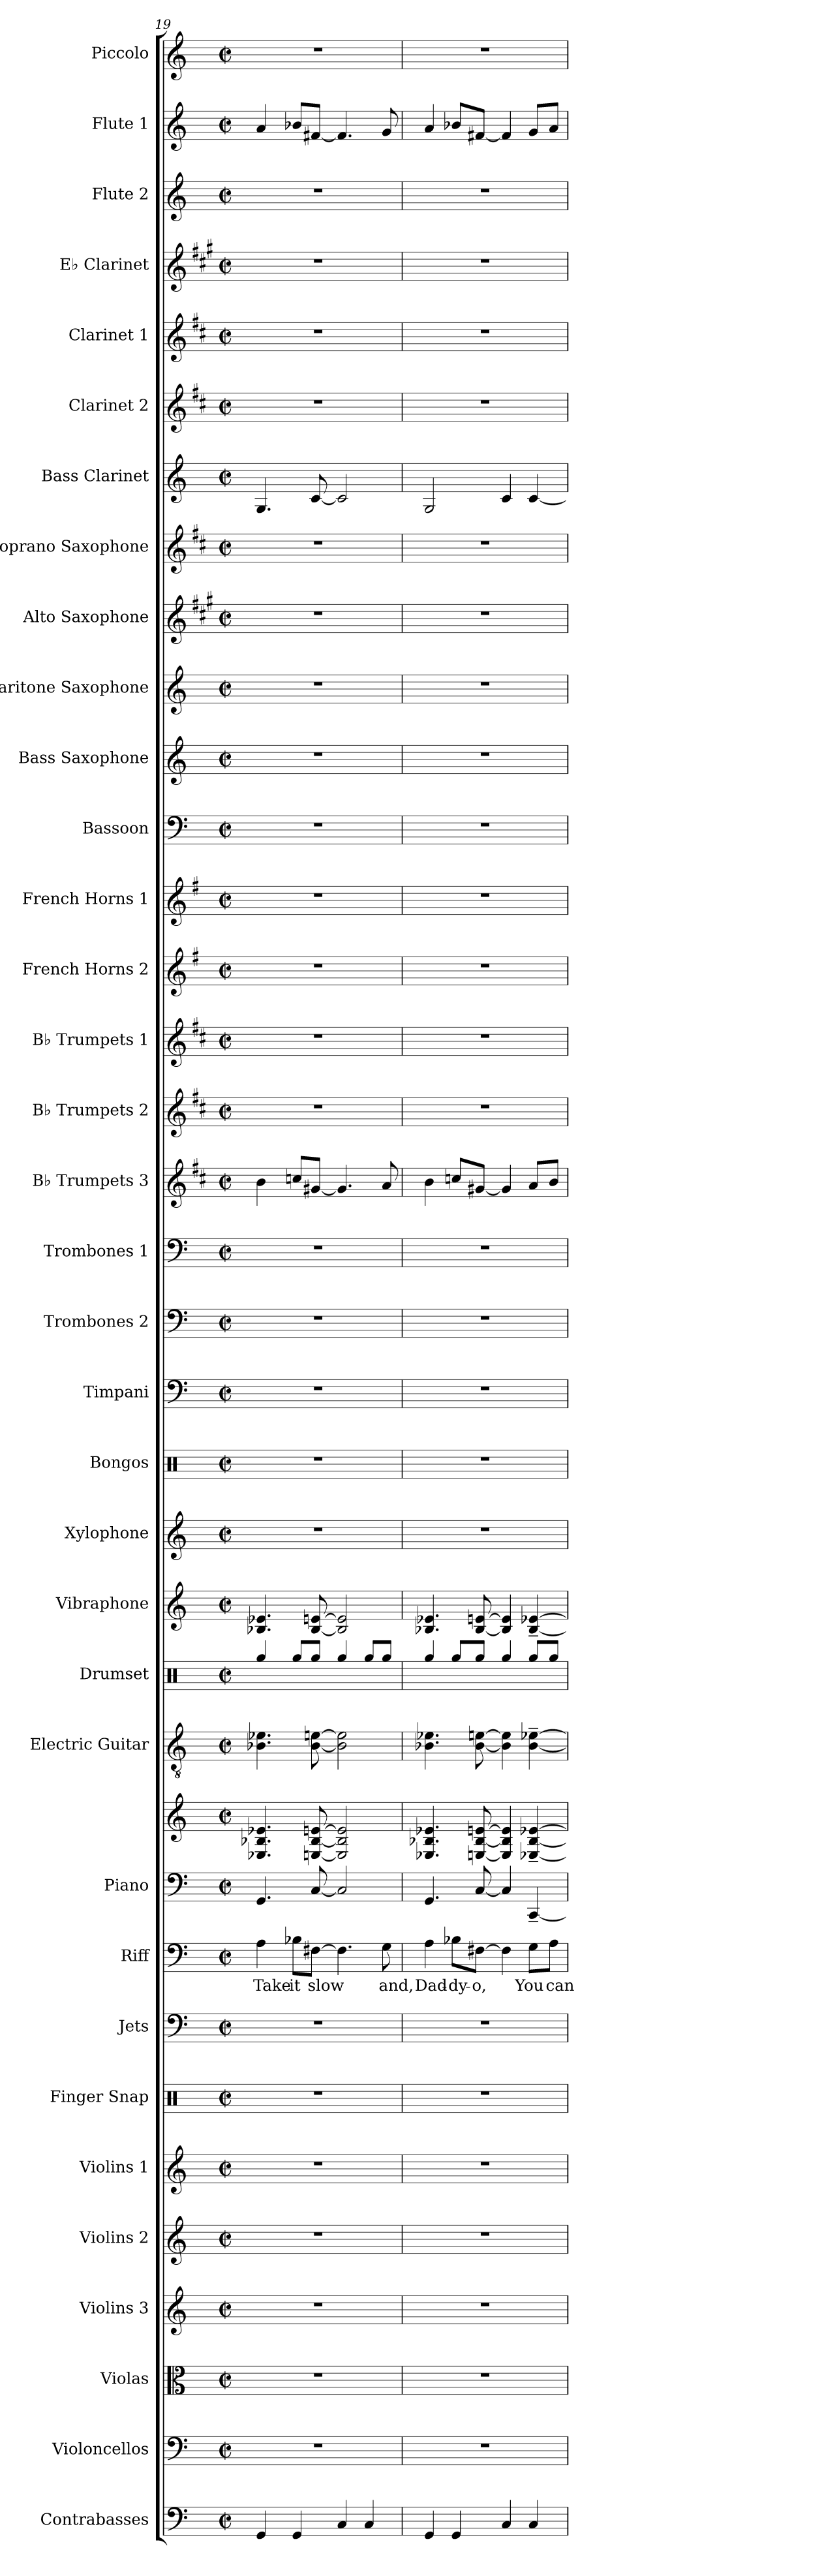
**kern	**kern	**kern	**kern	**kern	**kern	**kern	**kern	**kern	**text	**kern	**kern	**kern	**kern	**kern	**kern	**kern	**kern	**kern	**kern	**kern	**kern	**kern	**kern	**kern	**kern	**kern	**kern	**kern	**kern	**kern	**kern	**kern	**kern	**kern	**kern	**kern
*part35	*part34	*part33	*part32	*part31	*part30	*part29	*part28	*part27	*part27	*part26	*part26	*part25	*part24	*part23	*part22	*part21	*part20	*part19	*part18	*part17	*part16	*part15	*part14	*part13	*part12	*part11	*part10	*part9	*part8	*part7	*part6	*part5	*part4	*part3	*part2	*part1
*staff36	*staff35	*staff34	*staff33	*staff32	*staff31	*staff30	*staff29	*staff28	*staff28	*staff27	*staff26	*staff25	*staff24	*staff23	*staff22	*staff21	*staff20	*staff19	*staff18	*staff17	*staff16	*staff15	*staff14	*staff13	*staff12	*staff11	*staff10	*staff9	*staff8	*staff7	*staff6	*staff5	*staff4	*staff3	*staff2	*staff1
*I"Contrabasses	*I"Violoncellos	*I"Violas	*I"Violins 3	*I"Violins 2	*I"Violins 1	*I"Finger Snap	*I"Jets	*I"Riff	*	*I"Piano	*	*I"Electric Guitar	*I"Drumset	*I"Vibraphone	*I"Xylophone	*I"Bongos	*I"Timpani	*I"Trombones 2	*I"Trombones 1	*I"B♭ Trumpets 3	*I"B♭ Trumpets 2	*I"B♭ Trumpets 1	*I"French Horns 2	*I"French Horns 1	*I"Bassoon	*I"Bass Saxophone	*I"Baritone Saxophone	*I"Alto Saxophone	*I"Soprano Saxophone	*I"Bass Clarinet	*I"Clarinet 2	*I"Clarinet 1	*I"E♭ Clarinet	*I"Flute 2	*I"Flute 1	*I"Piccolo
*I'Cbs.	*I'Vcs.	*I'Vlas.	*I'Vlns. 3	*I'Vlns. 2	*I'Vlns. 1	*I'Fi. Sna.	*I'J.	*I'R.	*	*I'Pno.	*	*I'El. Guit.	*I'D. Set	*I'Vib.	*I'Xyl.	*I'Bon.	*I'Timp.	*I'Tbns. 2	*I'Tbns. 1	*I'B♭ Tpts. 3	*I'B♭ Tpts. 2	*I'B♭ Tpts. 1	*I'F Hns. 2	*I'F Hns. 1	*I'Bsn.	*I'Bs. Sax.	*I'Bar. Sax.	*I'A. Sax.	*I'S. Sax.	*I'B. Cl.	*I'Cl. 2	*I'Cl. 1	*I'E♭ Cl.	*I'Fl. 2	*I'Fl. 1	*I'Picc.
*clefF4	*clefF4	*clefC3	*clefG2	*clefG2	*clefG2	*clefX	*clefF4	*clefF4	*	*clefF4	*clefG2	*clefGv2	*clefX	*clefG2	*clefG2	*clefX	*clefF4	*clefF4	*clefF4	*clefG2	*clefG2	*clefG2	*clefG2	*clefG2	*clefF4	*clefG2	*clefG2	*clefG2	*clefG2	*clefG2	*clefG2	*clefG2	*clefG2	*clefG2	*clefG2	*clefG2
*ITrd7c12	*	*	*	*	*	*	*	*	*	*	*	*	*	*	*ITrd-7c-12	*	*	*	*	*ITrd1c2	*ITrd1c2	*ITrd1c2	*ITrd4c7	*ITrd4c7	*	*ITrd15c26	*ITrd12c21	*ITrd5c9	*ITrd1c2	*ITrd8c14	*ITrd1c2	*ITrd1c2	*ITrd-2c-3	*	*	*ITrd-7c-12
*k[]	*k[]	*k[]	*k[]	*k[]	*k[]	*k[]	*k[]	*k[]	*	*k[]	*k[]	*k[]	*k[]	*k[]	*k[]	*k[]	*k[]	*k[]	*k[]	*k[]	*k[]	*k[]	*k[]	*k[]	*k[]	*k[]	*k[]	*k[]	*k[]	*k[]	*k[]	*k[]	*k[]	*k[]	*k[]	*k[]
*M2/2	*M2/2	*M2/2	*M2/2	*M2/2	*M2/2	*M2/2	*M2/2	*M2/2	*	*M2/2	*M2/2	*M2/2	*M2/2	*M2/2	*M2/2	*M2/2	*M2/2	*M2/2	*M2/2	*M2/2	*M2/2	*M2/2	*M2/2	*M2/2	*M2/2	*M2/2	*M2/2	*M2/2	*M2/2	*M2/2	*M2/2	*M2/2	*M2/2	*M2/2	*M2/2	*M2/2
*met(c|)	*met(c|)	*met(c|)	*met(c|)	*met(c|)	*met(c|)	*met(c|)	*met(c|)	*met(c|)	*	*met(c|)	*met(c|)	*met(c|)	*met(c|)	*met(c|)	*met(c|)	*met(c|)	*met(c|)	*met(c|)	*met(c|)	*met(c|)	*met(c|)	*met(c|)	*met(c|)	*met(c|)	*met(c|)	*met(c|)	*met(c|)	*met(c|)	*met(c|)	*met(c|)	*met(c|)	*met(c|)	*met(c|)	*met(c|)	*met(c|)	*met(c|)
=19	=19	=19	=19	=19	=19	=19	=19	=19	=19	=19	=19	=19	=19	=19	=19	=19	=19	=19	=19	=19	=19	=19	=19	=19	=19	=19	=19	=19	=19	=19	=19	=19	=19	=19	=19	=19
!	!	!	!	!	!	!	!	!	!LO:LY:b	!	!	!	!	!	!	!	!	!	!	!	!	!	!	!	!	!	!	!	!	!	!	!	!	!	!	!
4GGG/	1r	1r	1r	1r	1r	1r	1r	4A\	Take	4.GG/	4.E-X/ 4.B-X/ 4.e-X/	4.B-X\ 4.e-X\	4Rgg/	4.B-X/ 4.e-X/	1r	1r	1r	1r	1r	4a\	1r	1r	1r	1r	1r	1r	1r	1r	1r	4.GG/	1r	1r	1r	1r	4a/	1r
!	!	!	!	!	!	!	!	!	!LO:LY:b	!	!	!	!	!	!	!	!	!	!	!	!	!	!	!	!	!	!	!	!	!	!	!	!	!	!	!
4GGG/	.	.	.	.	.	.	.	8B-X\L	it	.	.	.	8Rgg/L	.	.	.	.	.	.	8b-X/L	.	.	.	.	.	.	.	.	.	.	.	.	.	.	8b-X/L	.
!	!	!	!	!	!	!	!	!	!LO:LY:b	!	!	!	!	!	!	!	!	!	!	!	!	!	!	!	!	!	!	!	!	!	!	!	!	!	!	!
.	.	.	.	.	.	.	.	[8F#X\J	slow	[8C/	[8En/ [8B-/ [8en/	[8B-\ [8en\	8Rgg/J	[8B-/ [8en/	.	.	.	.	.	[8f#X/J	.	.	.	.	.	.	.	.	.	[8C/	.	.	.	.	[8f#X/J	.
4CC/	.	.	.	.	.	.	.	4.F#\]	.	2C/]	2E/] 2B-/] 2e/]	2B-\] 2e\]	4Rgg/	2B-/] 2e/]	.	.	.	.	.	4.f#/]	.	.	.	.	.	.	.	.	.	2C/]	.	.	.	.	4.f#/]	.
4CC/	.	.	.	.	.	.	.	.	.	.	.	.	8Rgg/L	.	.	.	.	.	.	.	.	.	.	.	.	.	.	.	.	.	.	.	.	.	.	.
!	!	!	!	!	!	!	!	!	!LO:LY:b	!	!	!	!	!	!	!	!	!	!	!	!	!	!	!	!	!	!	!	!	!	!	!	!	!	!	!
.	.	.	.	.	.	.	.	8G\	and,	.	.	.	8Rgg/J	.	.	.	.	.	.	8g/	.	.	.	.	.	.	.	.	.	.	.	.	.	.	8g/	.
=20	=20	=20	=20	=20	=20	=20	=20	=20	=20	=20	=20	=20	=20	=20	=20	=20	=20	=20	=20	=20	=20	=20	=20	=20	=20	=20	=20	=20	=20	=20	=20	=20	=20	=20	=20	=20
!	!	!	!	!	!	!	!	!	!LO:LY:b	!	!	!	!	!	!	!	!	!	!	!	!	!	!	!	!	!	!	!	!	!	!	!	!	!	!	!
4GGG/	1r	1r	1r	1r	1r	1r	1r	4A\	Dad-	4.GG/	4.E-X/ 4.B-X/ 4.e-X/	4.B-X\ 4.e-X\	4Rgg/	4.B-X/ 4.e-X/	1r	1r	1r	1r	1r	4a\	1r	1r	1r	1r	1r	1r	1r	1r	1r	2GG/	1r	1r	1r	1r	4a/	1r
!	!	!	!	!	!	!	!	!	!LO:LY:b	!	!	!	!	!	!	!	!	!	!	!	!	!	!	!	!	!	!	!	!	!	!	!	!	!	!	!
4GGG/	.	.	.	.	.	.	.	8B-X\L	-dy-	.	.	.	8Rgg/L	.	.	.	.	.	.	8b-X/L	.	.	.	.	.	.	.	.	.	.	.	.	.	.	8b-X/L	.
!	!	!	!	!	!	!	!	!	!LO:LY:b	!	!	!	!	!	!	!	!	!	!	!	!	!	!	!	!	!	!	!	!	!	!	!	!	!	!	!
.	.	.	.	.	.	.	.	[8F#X\J	-o,	[8C/	[8En/ [8B-/ [8en/	[8B-\ [8en\	8Rgg/J	[8B-/ [8en/	.	.	.	.	.	[8f#X/J	.	.	.	.	.	.	.	.	.	.	.	.	.	.	[8f#X/J	.
4CC/	.	.	.	.	.	.	.	4F#\]	.	4C/]	4E/] 4B-/] 4e/]	4B-\] 4e\]	4Rgg/	4B-/] 4e/]	.	.	.	.	.	4f#/]	.	.	.	.	.	.	.	.	.	4C/	.	.	.	.	4f#/]	.
!	!	!	!	!	!	!	!	!	!LO:LY:b	!	!	!	!	!	!	!	!	!	!	!	!	!	!	!	!	!	!	!	!	!	!	!	!	!	!	!
4CC/	.	.	.	.	.	.	.	8G\L	You	[4CC~/	[4E-X/~ [4B-/~ [4e-X/~	[4B-\~ [4e-X\~	8Rgg/L	[4B-/~ [4e-X/~	.	.	.	.	.	8g/L	.	.	.	.	.	.	.	.	.	[4C/	.	.	.	.	8g/L	.
!	!	!	!	!	!	!	!	!	!LO:LY:b	!	!	!	!	!	!	!	!	!	!	!	!	!	!	!	!	!	!	!	!	!	!	!	!	!	!	!
.	.	.	.	.	.	.	.	8A\J	can	.	.	.	8Rgg/J	.	.	.	.	.	.	8a/J	.	.	.	.	.	.	.	.	.	.	.	.	.	.	8a/J	.
=	=	=	=	=	=	=	=	=	=	=	=	=	=	=	=	=	=	=	=	=	=	=	=	=	=	=	=	=	=	=	=	=	=	=	=	=
*-	*-	*-	*-	*-	*-	*-	*-	*-	*-	*-	*-	*-	*-	*-	*-	*-	*-	*-	*-	*-	*-	*-	*-	*-	*-	*-	*-	*-	*-	*-	*-	*-	*-	*-	*-	*-
